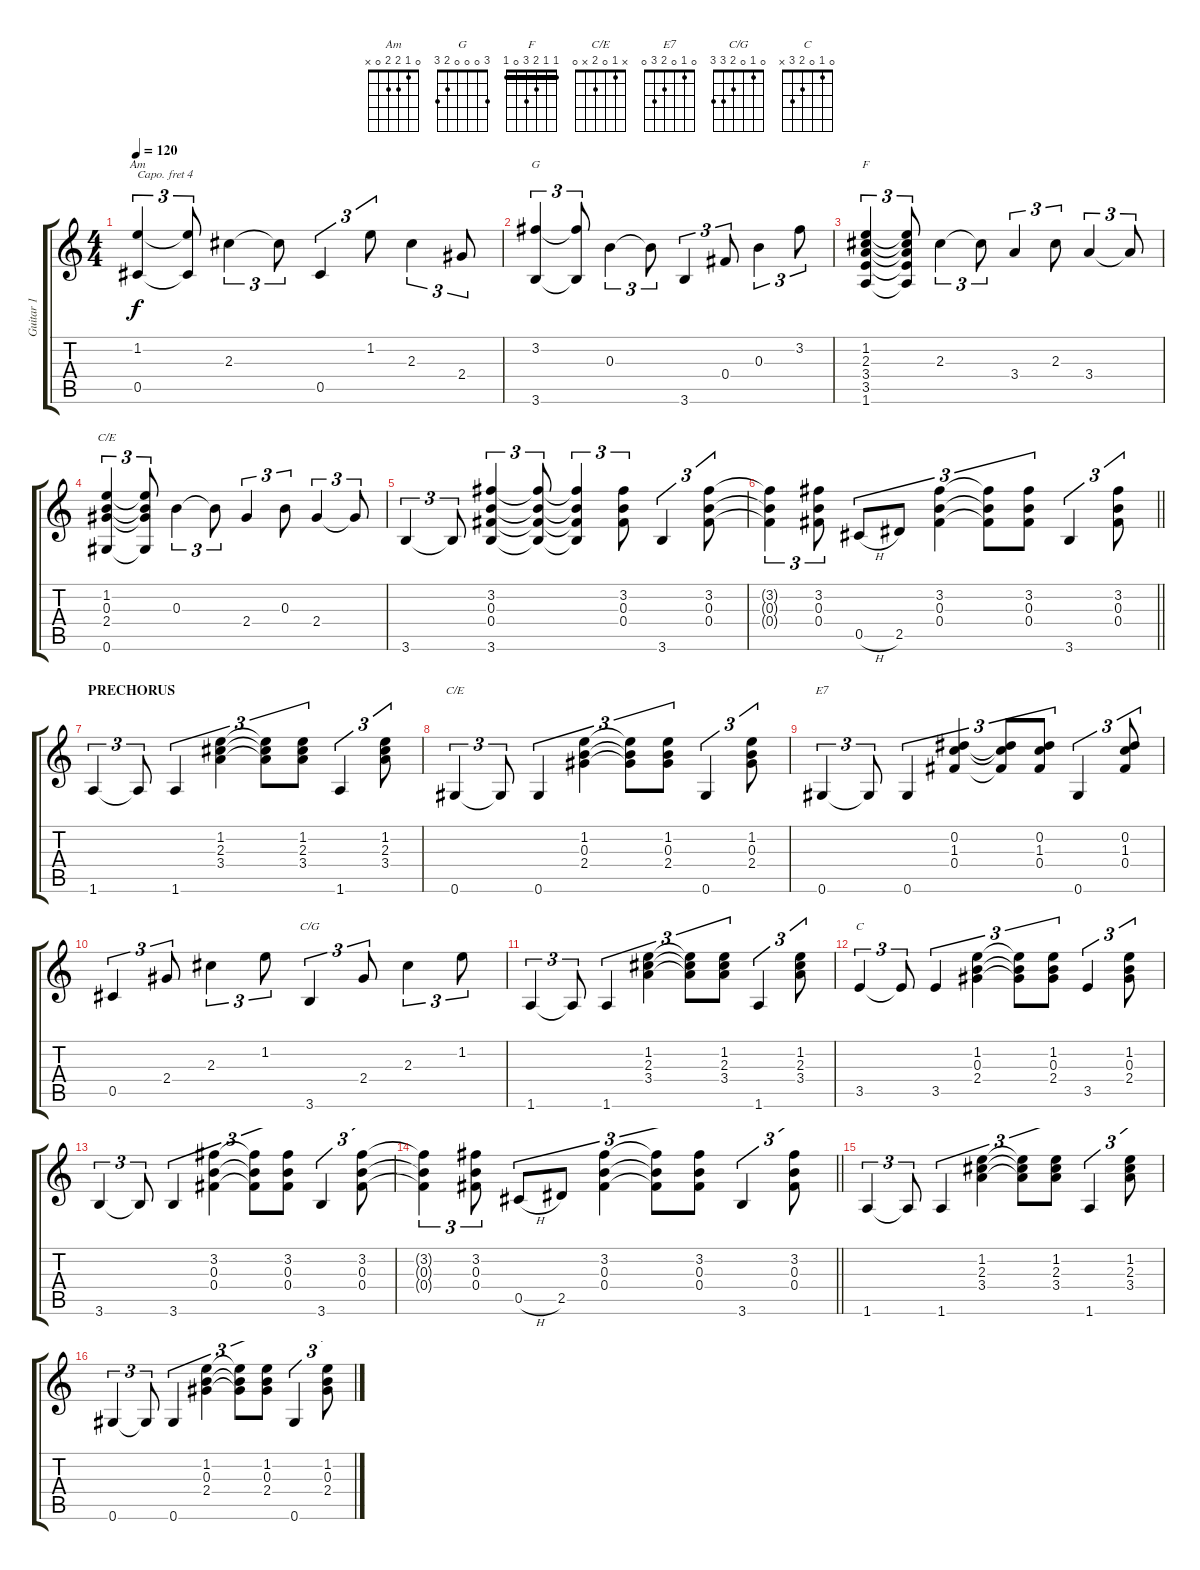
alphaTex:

\track ("Guitar 1" "Guitar 1") {instrument acousticguitarnylon}
\staff {score tabs}
\capo 4
\tuning (E4 B3 G3 D3 A2 E2) {hide}
\chord ("Am" 0 1 2 2 0 x)
\chord ("G" 3 0 0 0 2 3)
\chord ("F" 1 1 2 3 0 1) {barre 1}
\chord ("C/E" 0 1 0 2 3 0)
\chord ("C/E" x 1 0 2 x 0)
\chord ("E7" 0 1 0 2 3 0)
\chord ("C/G" 0 1 0 2 3 3)
\chord ("C" 0 1 0 2 3 x)
\ts (4 4)
\tempo 120
\clef g2
\ks c
(1.2 0.5).4{tu (3 2) ch "Am" dy f} (1.2{t} 0.5{t}).8{tu (3 2)} 2.3.4{tu (3 2)} 2.3{t}.8{tu (3 2)} 0.5.4{tu (3 2)} 1.2.8{tu (3 2)} 2.3.4{tu (3 2)} 2.4.8{tu (3 2)} |
(3.2 3.6).4{tu (3 2) ch "G"} (3.2{t} 3.6{t}).8{tu (3 2)} 0.3.4{tu (3 2)} 0.3{t}.8{tu (3 2)} 3.6.4{tu (3 2)} 0.4.8{tu (3 2)} 0.3.4{tu (3 2)} 3.2.8{tu (3 2)} |
(1.2 2.3 3.4 3.5 1.6).4{tu (3 2) ch "F"} (1.2{t} 2.3{t} 3.4{t} 3.5{t} 1.6{t}).8{tu (3 2)} 2.3.4{tu (3 2)} 2.3{t}.8{tu (3 2)} 3.4.4{tu (3 2)} 2.3.8{tu (3 2)} 3.4.4{tu (3 2)} 3.4{t}.8{tu (3 2)} |
(1.2 0.3 2.4 0.6).4{tu (3 2) ch "C/E"} (1.2{t} 0.3{t} 2.4{t} 0.6{t}).8{tu (3 2)} 0.3.4{tu (3 2)} 0.3{t}.8{tu (3 2)} 2.4.4{tu (3 2)} 0.3.8{tu (3 2)} 2.4.4{tu (3 2)} 2.4{t}.8{tu (3 2)} |
3.6.4{tu (3 2)} 3.6{t}.8{tu (3 2)} (3.2 0.3 0.4 3.6).4{tu (3 2)} (3.2{t} 0.3{t} 0.4{t} 3.6{t}).8{tu (3 2)} (3.2{t} 0.3{t} 0.4{t} 3.6{t}).4{tu (3 2)} (3.2 0.3 0.4).8{tu (3 2)} 3.6.4{tu (3 2)} (3.2 0.3 0.4).8{tu (3 2)} |
\barLineRight lightlight
(3.2{t} 0.3{t} 0.4{t}).4{tu (3 2)} (3.2 0.3 0.4).8{tu (3 2)} 0.5{h}.8{tu (3 2)} 2.5.8{tu (3 2)} (3.2 0.3 0.4).4{tu (3 2)} (3.2{t} 0.3{t} 0.4{t}).8{tu (3 2)} (3.2 0.3 0.4).8{tu (3 2)} 3.6.4{tu (3 2)} (3.2 0.3 0.4).8{tu (3 2)} |
\section ("" "PRECHORUS")
1.6.4{tu (3 2)} 1.6{t}.8{tu (3 2)} 1.6.4{tu (3 2)} (1.2 2.3 3.4).4{tu (3 2)} (1.2{t} 2.3{t} 3.4{t}).8{tu (3 2)} (1.2 2.3 3.4).8{tu (3 2)} 1.6.4{tu (3 2)} (1.2 2.3 3.4).8{tu (3 2)} |
0.6.4{tu (3 2) ch "C/E"} 0.6{t}.8{tu (3 2)} 0.6.4{tu (3 2)} (1.2 0.3 2.4).4{tu (3 2)} (1.2{t} 0.3{t} 2.4{t}).8{tu (3 2)} (1.2 0.3 2.4).8{tu (3 2)} 0.6.4{tu (3 2)} (1.2 0.3 2.4).8{tu (3 2)} |
0.6.4{tu (3 2) ch "E7"} 0.6{t}.8{tu (3 2)} 0.6.4{tu (3 2)} (0.2 1.3 0.4).4{tu (3 2)} (0.2{t} 1.3{t} 0.4{t}).8{tu (3 2)} (0.2 1.3 0.4).8{tu (3 2)} 0.6.4{tu (3 2)} (0.2 1.3 0.4).8{tu (3 2)} |
0.5.4{tu (3 2)} 2.4.8{tu (3 2)} 2.3.4{tu (3 2)} 1.2.8{tu (3 2)} 3.6.4{tu (3 2) ch "C/G"} 2.4.8{tu (3 2)} 2.3.4{tu (3 2)} 1.2.8{tu (3 2)} |
1.6.4{tu (3 2)} 1.6{t}.8{tu (3 2)} 1.6.4{tu (3 2)} (1.2 2.3 3.4).4{tu (3 2)} (1.2{t} 2.3{t} 3.4{t}).8{tu (3 2)} (1.2 2.3 3.4).8{tu (3 2)} 1.6.4{tu (3 2)} (1.2 2.3 3.4).8{tu (3 2)} |
3.5.4{tu (3 2) ch "C"} 3.5{t}.8{tu (3 2)} 3.5.4{tu (3 2)} (1.2 0.3 2.4).4{tu (3 2)} (1.2{t} 0.3{t} 2.4{t}).8{tu (3 2)} (1.2 0.3 2.4).8{tu (3 2)} 3.5.4{tu (3 2)} (1.2 0.3 2.4).8{tu (3 2)} |
3.6.4{tu (3 2)} 3.6{t}.8{tu (3 2)} 3.6.4{tu (3 2)} (3.2 0.3 0.4).4{tu (3 2)} (3.2{t} 0.3{t} 0.4{t}).8{tu (3 2)} (3.2 0.3 0.4).8{tu (3 2)} 3.6.4{tu (3 2)} (3.2 0.3 0.4).8{tu (3 2)} |
\barLineRight lightlight
(3.2{t} 0.3{t} 0.4{t}).4{tu (3 2)} (3.2 0.3 0.4).8{tu (3 2)} 0.5{h}.8{tu (3 2)} 2.5.8{tu (3 2)} (3.2 0.3 0.4).4{tu (3 2)} (3.2{t} 0.3{t} 0.4{t}).8{tu (3 2)} (3.2 0.3 0.4).8{tu (3 2)} 3.6.4{tu (3 2)} (3.2 0.3 0.4).8{tu (3 2)} |
\section ("" "")
1.6.4{tu (3 2)} 1.6{t}.8{tu (3 2)} 1.6.4{tu (3 2)} (1.2 2.3 3.4).4{tu (3 2)} (1.2{t} 2.3{t} 3.4{t}).8{tu (3 2)} (1.2 2.3 3.4).8{tu (3 2)} 1.6.4{tu (3 2)} (1.2 2.3 3.4).8{tu (3 2)} |
0.6.4{tu (3 2)} 0.6{t}.8{tu (3 2)} 0.6.4{tu (3 2)} (1.2 0.3 2.4).4{tu (3 2)} (1.2{t} 0.3{t} 2.4{t}).8{tu (3 2)} (1.2 0.3 2.4).8{tu (3 2)} 0.6.4{tu (3 2)} (1.2 0.3 2.4).8{tu (3 2)}
